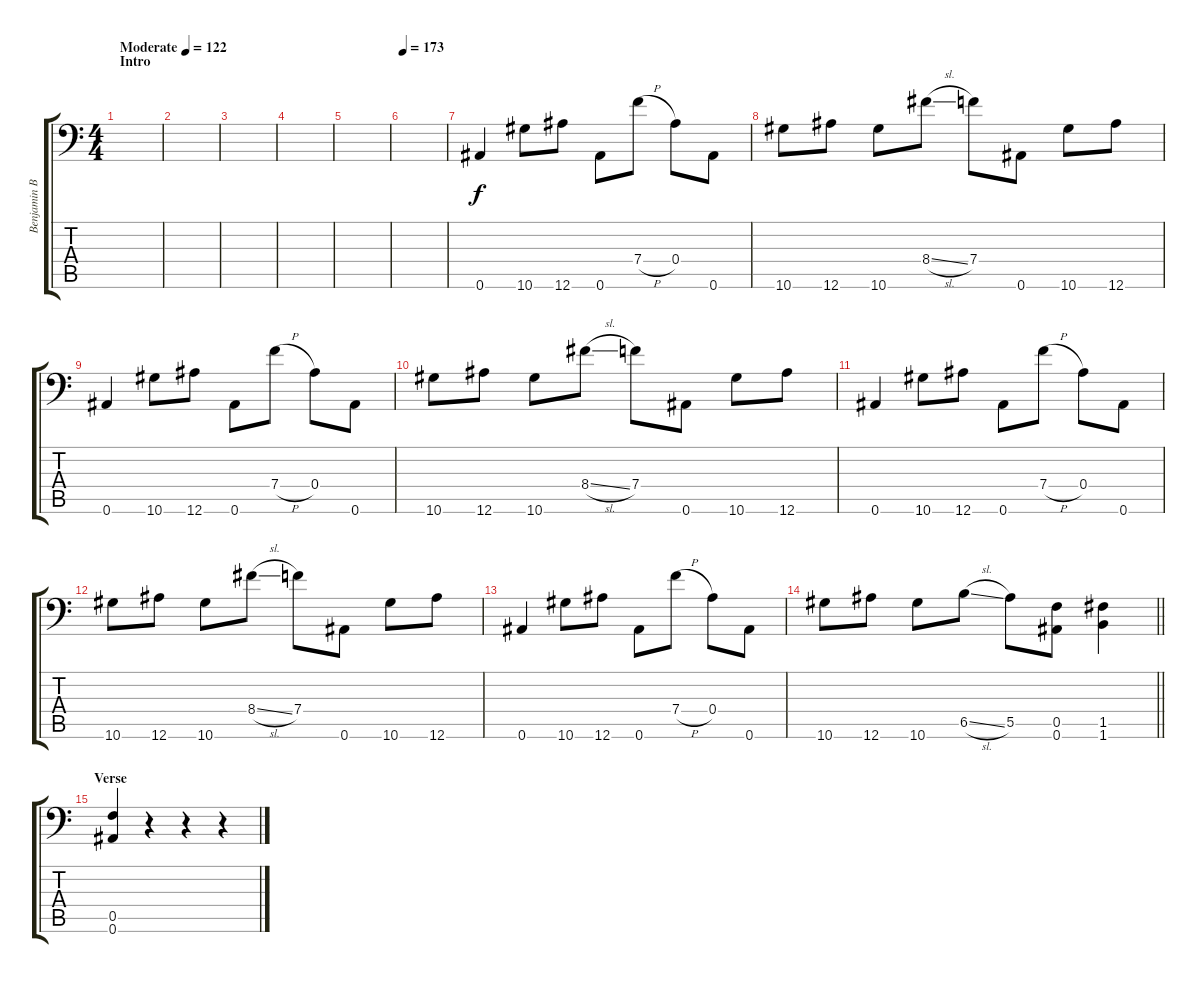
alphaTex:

\track ("Benjamin Burnley" "Benjamin B") {instrument distortionguitar}
\staff {score tabs}
\tuning (C4 G3 Eb3 Bb2 F2 Bb1) {hide}
\ts (4 4)
\section ("" "Intro")
\tempo (122 "Moderate")
\clef f4
\ks c
|
|
|
|
|
\tempo 173
|
0.6.4 10.6.8 12.6.8 0.6.8 7.4{h}.8 0.4.8 0.6.8 |
10.6.8 12.6.8 10.6.8 8.4{sl}.8 7.4.8 0.6.8 10.6.8 12.6.8 |
0.6.4 10.6.8 12.6.8 0.6.8 7.4{h}.8 0.4.8 0.6.8 |
10.6.8 12.6.8 10.6.8 8.4{sl}.8 7.4.8 0.6.8 10.6.8 12.6.8 |
0.6.4 10.6.8 12.6.8 0.6.8 7.4{h}.8 0.4.8 0.6.8 |
10.6.8 12.6.8 10.6.8 8.4{sl}.8 7.4.8 0.6.8 10.6.8 12.6.8 |
0.6.4 10.6.8 12.6.8 0.6.8 7.4{h}.8 0.4.8 0.6.8 |
\barLineRight lightlight
10.6.8 12.6.8 10.6.8 6.5{sl}.8 5.5.8 (0.5 0.6).8 (1.5 1.6).4 |
\section ("" "Verse")
(0.5 0.6).4 r.4 r.4 r.4
